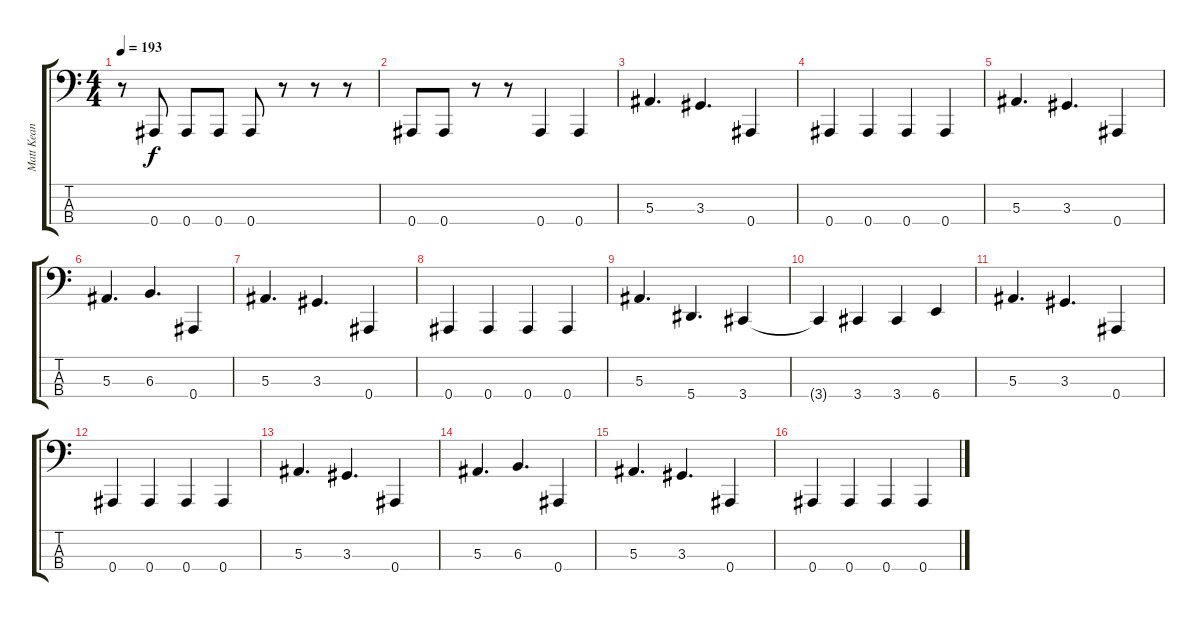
\track ("Matt Kean" "Matt Kean") {instrument electricbassfinger}
\staff {score tabs}
\tuning (Eb2 Bb1 F1 Bb0) {hide}
\ts (4 4)
\tempo 193
\clef f4
\ks c
r.8{dy f} 0.4.8 0.4.8 0.4.8 0.4.8 r.8 r.8 r.8 |
0.4.8 0.4.8 r.8 r.8 0.4.4 0.4.4 |
5.3.4{d} 3.3.4{d} 0.4.4 |
0.4.4 0.4.4 0.4.4 0.4.4 |
5.3.4{d} 3.3.4{d} 0.4.4 |
5.3.4{d} 6.3.4{d} 0.4.4 |
5.3.4{d} 3.3.4{d} 0.4.4 |
0.4.4 0.4.4 0.4.4 0.4.4 |
5.3.4{d} 5.4.4{d} 3.4.4 |
3.4{t}.4 3.4.4 3.4.4 6.4.4 |
5.3.4{d} 3.3.4{d} 0.4.4 |
0.4.4 0.4.4 0.4.4 0.4.4 |
5.3.4{d} 3.3.4{d} 0.4.4 |
5.3.4{d} 6.3.4{d} 0.4.4 |
5.3.4{d} 3.3.4{d} 0.4.4 |
0.4.4 0.4.4 0.4.4 0.4.4
